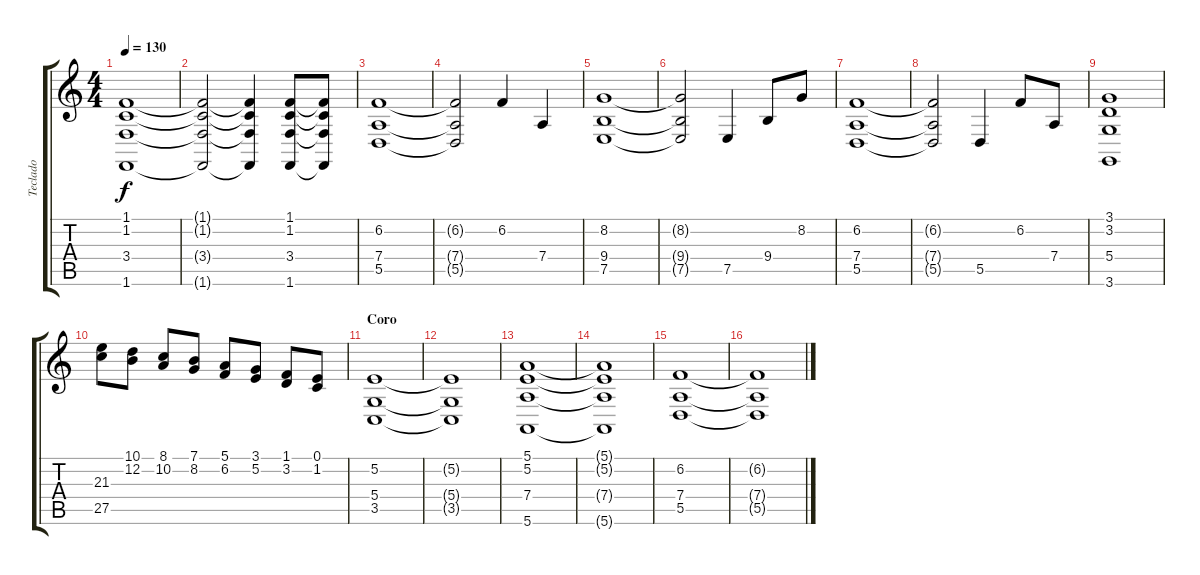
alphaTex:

\track ("Teclado" "Teclado") {instrument acousticgrandpiano}
\staff {score tabs}
\tuning (E4 B3 G3 D3 A2 E2) {hide}
\ts (4 4)
\tempo 130
\clef g2
\ks c
(1.1 1.2 3.4 1.6).1{dy f} |
(1.1{t} 1.2{t} 3.4{t} 1.6{t}).2 (1.1{t} 1.2{t} 3.4{t} 1.6{t}).4 (1.1 1.2 3.4 1.6).8 (1.1{t} 1.2{t} 3.4{t} 1.6{t}).8 |
(6.2 7.4 5.5).1 |
(6.2{t} 7.4{t} 5.5{t}).2 6.2.4 7.4.4 |
(8.2 9.4 7.5).1 |
(8.2{t} 9.4{t} 7.5{t}).2 7.5.4 9.4.8 8.2.8 |
(6.2 7.4 5.5).1 |
(6.2{t} 7.4{t} 5.5{t}).2 5.5.4 6.2.8 7.4.8 |
(3.1 3.2 5.4 3.6).1 |
(21.3 27.5).8 (10.1 12.2).8 (8.1 10.2).8 (7.1 8.2).8 (5.1 6.2).8 (3.1 5.2).8 (1.1 3.2).8 (0.1 1.2).8 |
\section ("" "Coro")
(5.2 5.4 3.5).1 |
(5.2{t} 5.4{t} 3.5{t}).1 |
(5.1 5.2 7.4 5.6).1 |
(5.1{t} 5.2{t} 7.4{t} 5.6{t}).1 |
(6.2 7.4 5.5).1 |
(6.2{t} 7.4{t} 5.5{t}).1
